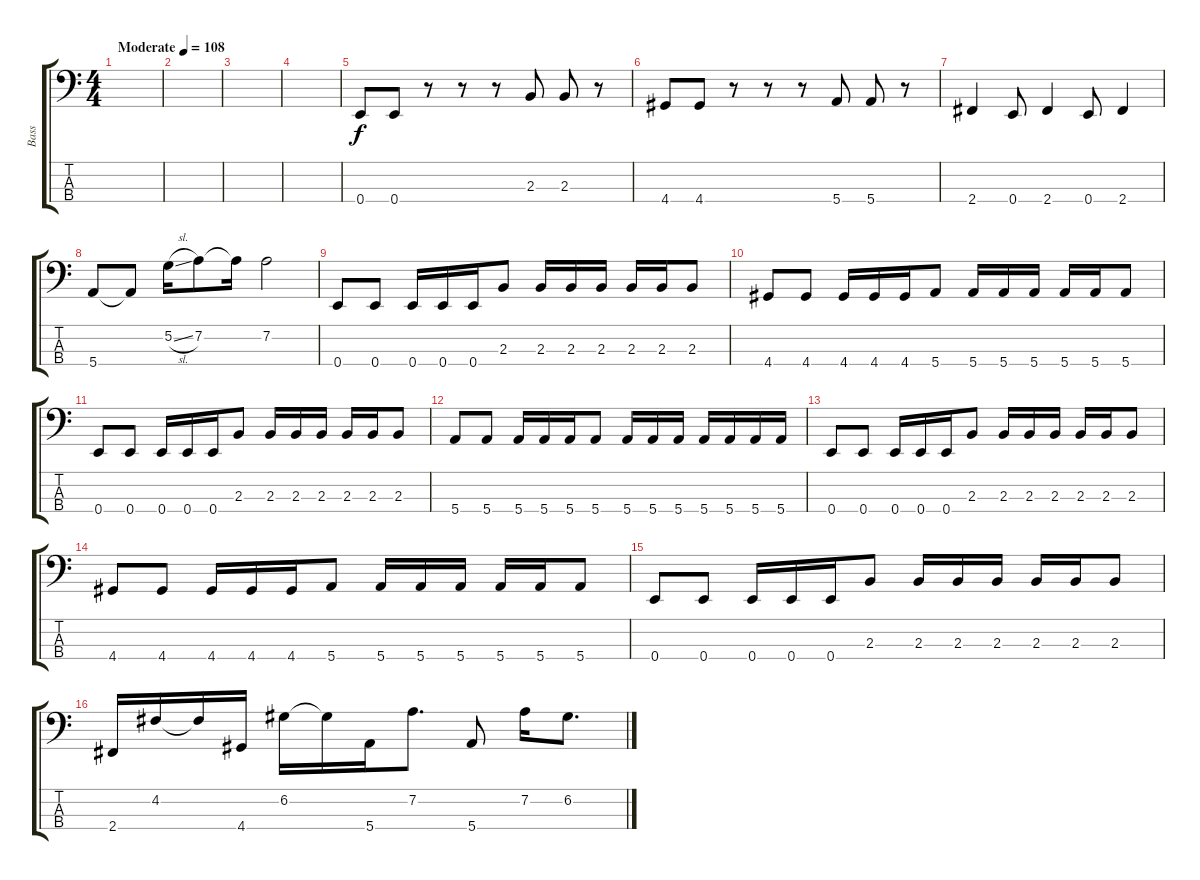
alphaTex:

\track ("Bass" "Bass") {instrument electricbasspick}
\staff {score tabs}
\tuning (G2 D2 A1 E1) {hide}
\ts (4 4)
\tempo (108 "Moderate")
\clef f4
\ks c
|
|
|
|
0.4.8 0.4.8 r.8 r.8 r.8 2.3.8 2.3.8 r.8 |
4.4.8 4.4.8 r.8 r.8 r.8 5.4.8 5.4.8 r.8 |
2.4.4 0.4.8 2.4.4 0.4.8 2.4.4 |
5.4.8 5.4{t}.8 5.2{sl}.16 7.2.8 7.2{t}.16 7.2.2 |
0.4.8 0.4.8 0.4.16 0.4.16 0.4.16 2.3.8 2.3.16 2.3.16 2.3.16 2.3.16 2.3.16 2.3.8 |
4.4.8 4.4.8 4.4.16 4.4.16 4.4.16 5.4.8 5.4.16 5.4.16 5.4.16 5.4.16 5.4.16 5.4.8 |
0.4.8 0.4.8 0.4.16 0.4.16 0.4.16 2.3.8 2.3.16 2.3.16 2.3.16 2.3.16 2.3.16 2.3.8 |
5.4.8 5.4.8 5.4.16 5.4.16 5.4.16 5.4.8 5.4.16 5.4.16 5.4.16 5.4.16 5.4.16 5.4.16 5.4.16 |
0.4.8 0.4.8 0.4.16 0.4.16 0.4.16 2.3.8 2.3.16 2.3.16 2.3.16 2.3.16 2.3.16 2.3.8 |
4.4.8 4.4.8 4.4.16 4.4.16 4.4.16 5.4.8 5.4.16 5.4.16 5.4.16 5.4.16 5.4.16 5.4.8 |
0.4.8 0.4.8 0.4.16 0.4.16 0.4.16 2.3.8 2.3.16 2.3.16 2.3.16 2.3.16 2.3.16 2.3.8 |
2.4.16 4.2.16 4.2{t}.16 4.4.16 6.2.16 6.2{t}.16 5.4.16 7.2.8{d} 5.4.8 7.2.16 6.2.8{d}
